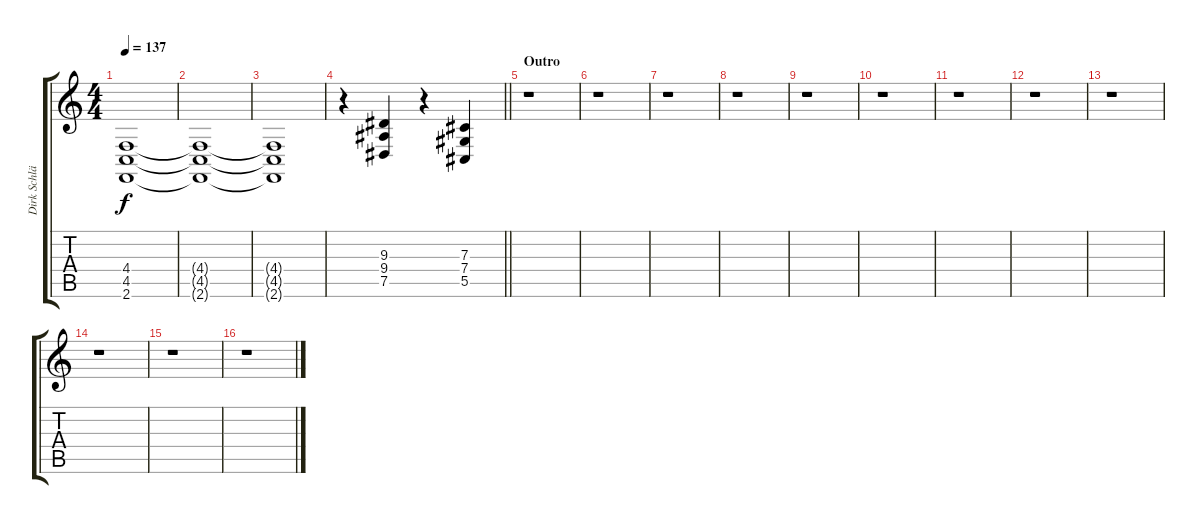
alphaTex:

\track ("Dirk Schlächter" "Dirk Schlä") {instrument stringensemble1}
\staff {score tabs}
\tuning (Eb4 Bb3 Gb3 Db3 Ab2 Eb2) {hide}
\ts (4 4)
\tempo 137
\clef g2
\ks c
(4.4 4.5 2.6).1{dy f} |
(4.4{t} 4.5{t} 2.6{t}).1 |
(4.4{t} 4.5{t} 2.6{t}).1 |
\barLineRight lightlight
r.4 (9.3 9.4 7.5).4 r.4 (7.3 7.4 5.5).4 |
\section ("" "Outro")
r.1 |
r.1 |
r.1 |
r.1 |
r.1 |
r.1 |
r.1 |
r.1 |
r.1 |
r.1 |
r.1 |
r.1
